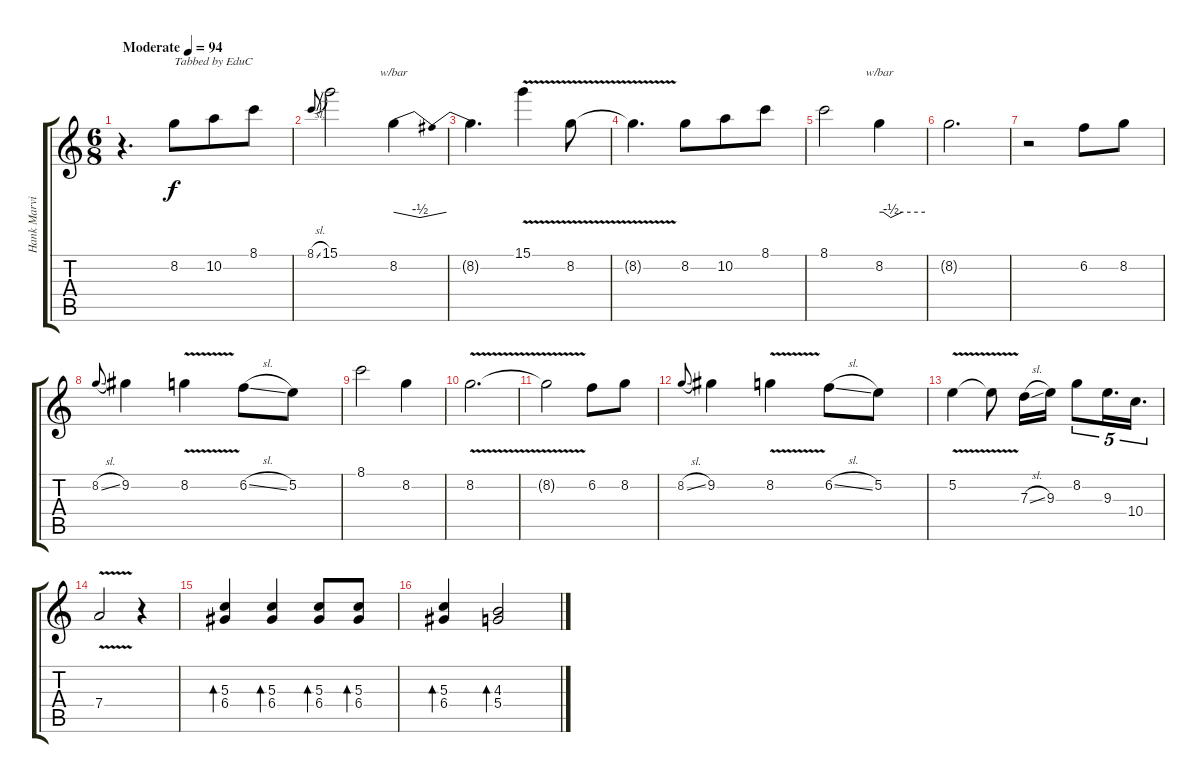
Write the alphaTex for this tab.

\track ("Hank Marvin (lead guitar)" "Hank Marvi") {instrument electricguitarjazz}
\staff {score tabs}
\tuning (E4 B3 G3 D3 A2 E2) {hide}
\ts (6 8)
\tempo (94 "Moderate")
\clef g2
\ks c
r.4{d dy f instrument electricguitarjazz} 8.2.8{txt "Tabbed by EduC"} 10.2.8 8.1.8 |
8.1{sl}.8{gr onbeat} 15.1.2 8.2.4{tbe (dip default 0 0 30 -2 60 0)} |
8.2{t}.4{d} 15.1{v}.4 8.2{v}.8 |
8.2{t}.4{d} 8.2.8 10.2.8 8.1.8 |
8.1.2 8.2.4{tbe (custom default 0 0 5 0 15 -2 30 0 60 0)} |
8.2{t}.2{d} |
r.2 6.2.8 8.2.8 |
8.2{sl}.8{gr onbeat} 9.2.4 8.2{v}.4 6.2{sl}.8 5.2.8 |
8.1.2 8.2.4 |
8.2{v}.2{d} |
8.2{t}.2 6.2.8 8.2.8 |
8.2{sl}.8{gr onbeat} 9.2.4 8.2{v}.4 6.2{sl}.8 5.2.8 |
5.2{v}.4 5.2{t}.8 7.3{sl}.16 9.3.16 8.2.8{tu (5 4)} 9.3.16{d tu (5 4)} 10.4.16{d tu (5 4)} |
7.4{v}.2 r.4 |
(5.3 6.4).4{bd 480} (5.3 6.4).4{bd 240} (5.3 6.4).8{bd 240} (5.3 6.4).8{bd 240} |
(5.3 6.4).4{bd 240} (4.3 5.4).2{bd 240}
